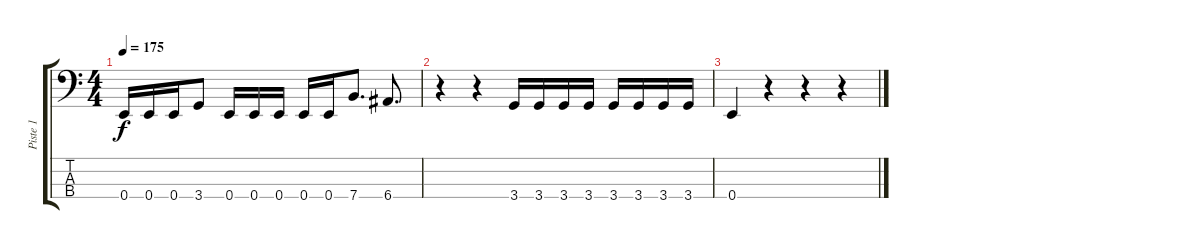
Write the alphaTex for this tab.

\track ("Piste 1" "Piste 1") {instrument electricbasspick}
\staff {score tabs}
\tuning (G2 D2 A1 E1) {hide}
\ts (4 4)
\tempo 175
\clef f4
\ks c
0.4.16{dy f} 0.4.16 0.4.16 3.4.8 0.4.16 0.4.16 0.4.16 0.4.16 0.4.16 7.4.8{d} 6.4.8{d} |
r.4 r.4 3.4.16 3.4.16 3.4.16 3.4.16 3.4.16 3.4.16 3.4.16 3.4.16 |
0.4.4 r.4 r.4 r.4
